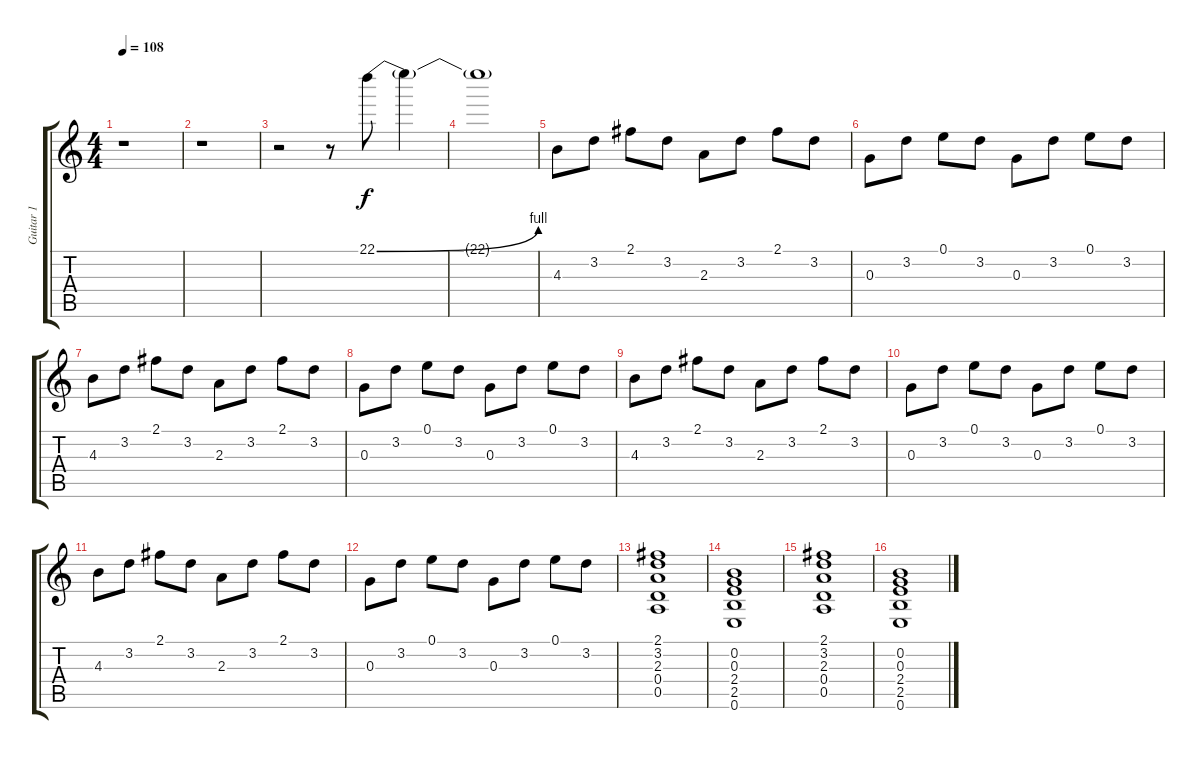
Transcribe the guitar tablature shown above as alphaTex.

\track ("Guitar 1" "Guitar 1") {instrument electricguitarclean}
\staff {score tabs}
\tuning (E4 B3 G3 D3 A2 E2) {hide}
\ts (4 4)
\tempo 108
\clef g2
\ks c
r.1{dy f instrument electricguitarclean} |
r.1 |
r.2 r.8 22.1{be (bend 0 0 60 4)}.8 22.1{t}.4 |
22.1{t}.1 |
4.3.8 3.2.8 2.1.8 3.2.8 2.3.8 3.2.8 2.1.8 3.2.8 |
0.3.8 3.2.8 0.1.8 3.2.8 0.3.8 3.2.8 0.1.8 3.2.8 |
4.3.8 3.2.8 2.1.8 3.2.8 2.3.8 3.2.8 2.1.8 3.2.8 |
0.3.8 3.2.8 0.1.8 3.2.8 0.3.8 3.2.8 0.1.8 3.2.8 |
4.3.8 3.2.8 2.1.8 3.2.8 2.3.8 3.2.8 2.1.8 3.2.8 |
0.3.8 3.2.8 0.1.8 3.2.8 0.3.8 3.2.8 0.1.8 3.2.8 |
4.3.8 3.2.8 2.1.8 3.2.8 2.3.8 3.2.8 2.1.8 3.2.8 |
0.3.8 3.2.8 0.1.8 3.2.8 0.3.8 3.2.8 0.1.8 3.2.8 |
(2.1 3.2 2.3 0.4 0.5).1 |
(0.2 0.3 2.4 2.5 0.6).1 |
(2.1 3.2 2.3 0.4 0.5).1 |
(0.2 0.3 2.4 2.5 0.6).1
